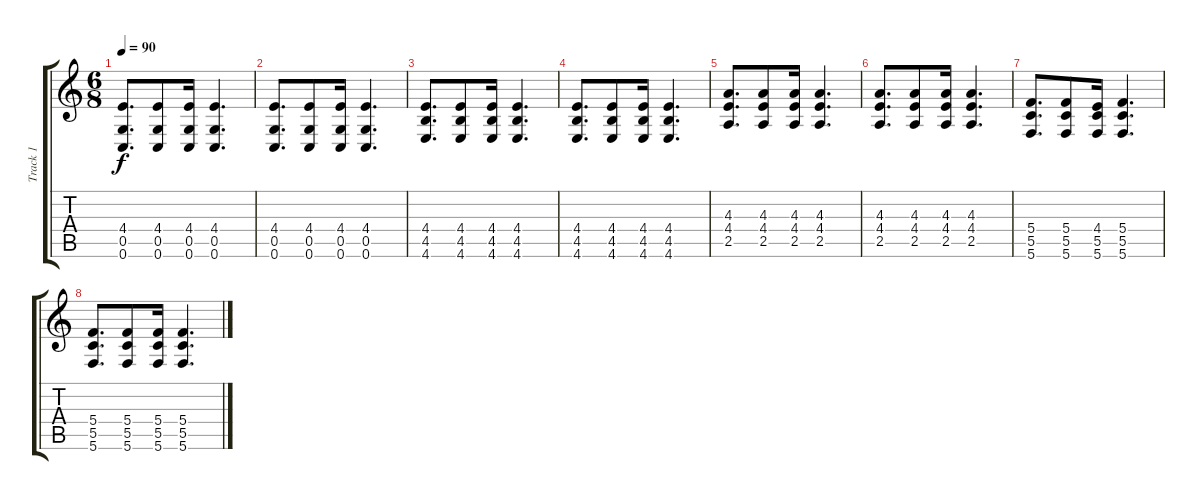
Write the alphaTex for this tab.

\track ("Track 1" "Track 1") {instrument acousticguitarsteel}
\staff {score tabs}
\tuning (D4 A3 F3 C3 G2 C2) {hide}
\ts (6 8)
\tempo 90
\clef g2
\ks c
(4.4 0.5 0.6).8{d dy f} (4.4 0.5 0.6).8 (4.4 0.5 0.6).16 (4.4 0.5 0.6).4{d} |
(4.4 0.5 0.6).8{d} (4.4 0.5 0.6).8 (4.4 0.5 0.6).16 (4.4 0.5 0.6).4{d} |
(4.4 4.5 4.6).8{d} (4.4 4.5 4.6).8 (4.4 4.5 4.6).16 (4.4 4.5 4.6).4{d} |
(4.4 4.5 4.6).8{d} (4.4 4.5 4.6).8 (4.4 4.5 4.6).16 (4.4 4.5 4.6).4{d} |
(4.3 4.4 2.5).8{d} (4.3 4.4 2.5).8 (4.3 4.4 2.5).16 (4.3 4.4 2.5).4{d} |
(4.3 4.4 2.5).8{d} (4.3 4.4 2.5).8 (4.3 4.4 2.5).16 (4.3 4.4 2.5).4{d} |
(5.4 5.5 5.6).8{d} (5.4 5.5 5.6).8 (4.4 5.5 5.6).16 (5.4 5.5 5.6).4{d} |
(5.4 5.5 5.6).8{d} (5.4 5.5 5.6).8 (5.4 5.5 5.6).16 (5.4 5.5 5.6).4{d}
